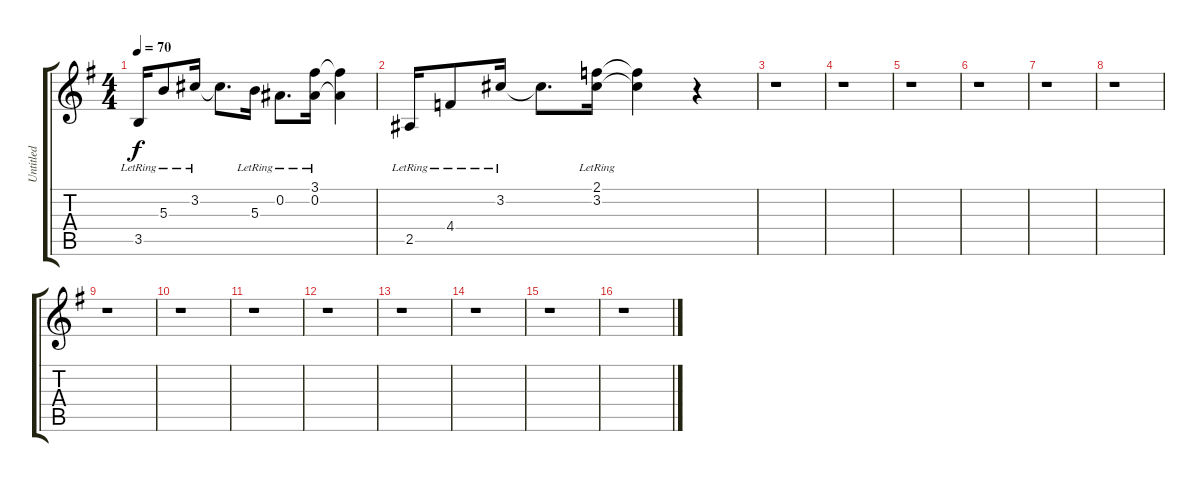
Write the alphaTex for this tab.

\track ("Untitled" "Untitled") {instrument acousticguitarnylon}
\staff {score tabs}
\tuning (Eb4 Bb3 Gb3 Db3 Ab2 Eb2) {hide}
\ts (4 4)
\tempo 70
\clef g2
\ks g
3.5{lr}.16{dy f} 5.3{lr}.8 3.2{lr}.16 3.2{t}.8{d} 5.3{lr}.16 0.2{lr}.8{d} (3.1{lr} 0.2{lr}).16 (3.1{t} 0.2{t}).4 |
2.5{lr}.16 4.4{lr}.8 3.2{lr}.16 3.2{t}.8{d} (2.1{lr} 3.2{lr}).16 (2.1{t} 3.2{t}).4 r.4 |
r.1 |
r.1 |
r.1 |
r.1 |
r.1 |
r.1 |
r.1 |
r.1 |
r.1 |
r.1 |
r.1 |
r.1 |
r.1 |
r.1
